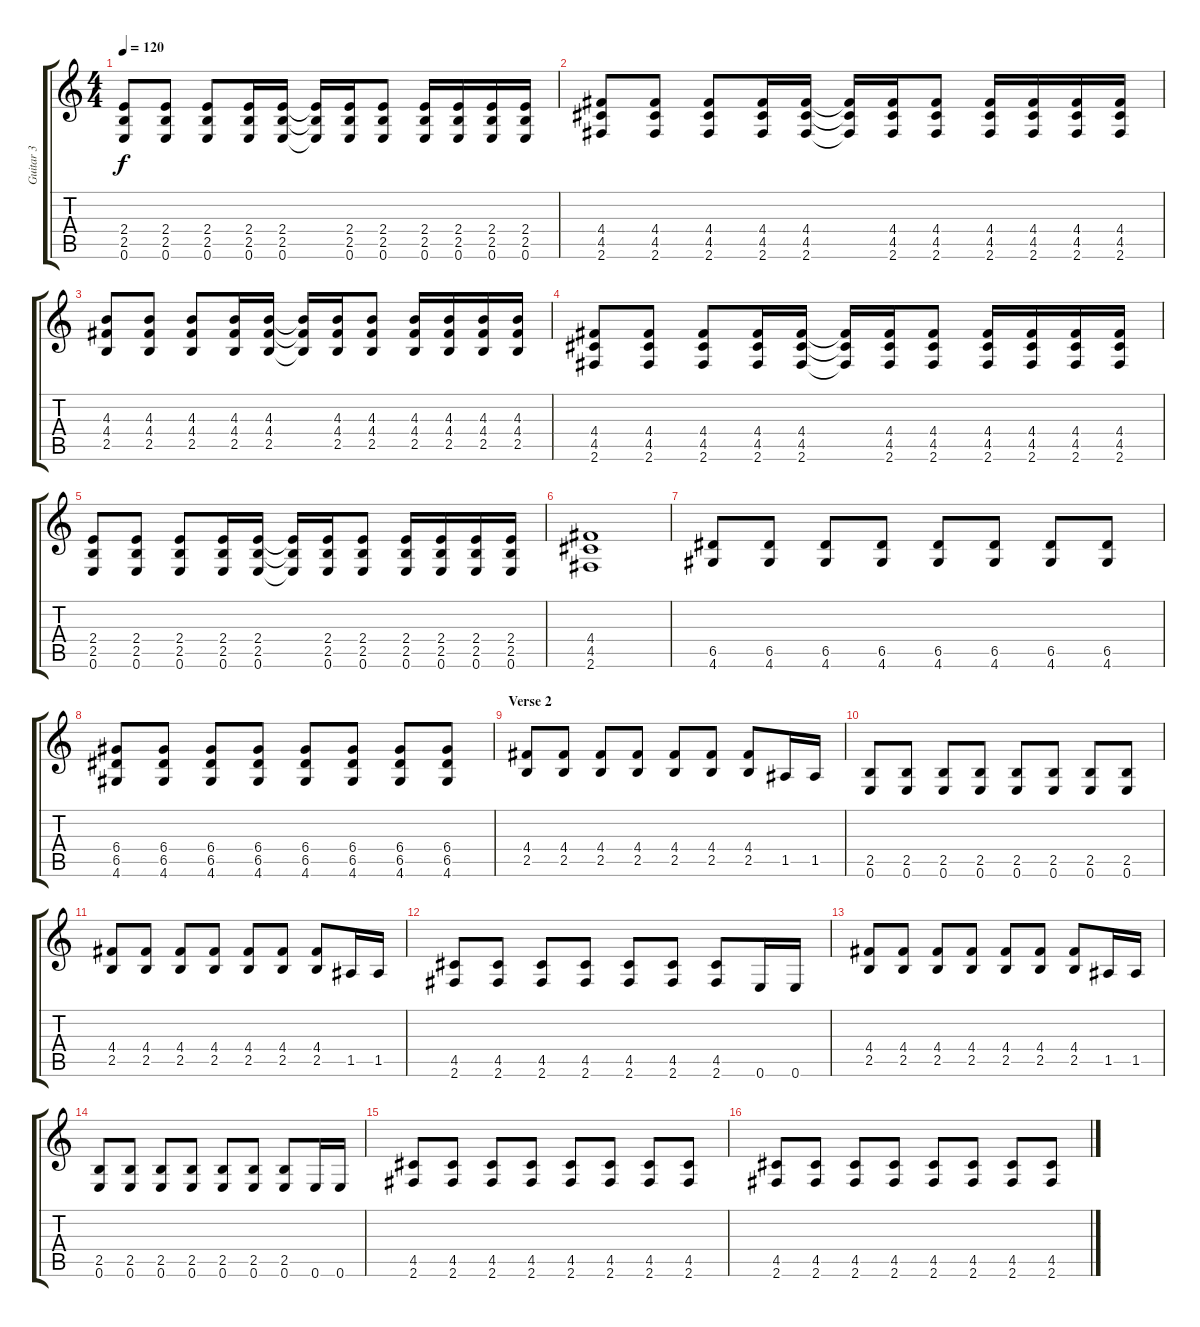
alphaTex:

\track ("Guitar 3" "Guitar 3") {instrument distortionguitar}
\staff {score tabs}
\tuning (E4 B3 G3 D3 A2 E2) {hide}
\ts (4 4)
\tempo 120
\clef g2
\ks c
(2.4 2.5 0.6).8{dy f} (2.4 2.5 0.6).8 (2.4 2.5 0.6).8 (2.4 2.5 0.6).16 (2.4 2.5 0.6).16 (2.4{t} 2.5{t} 0.6{t}).16 (2.4 2.5 0.6).16 (2.4 2.5 0.6).8 (2.4 2.5 0.6).16 (2.4 2.5 0.6).16 (2.4 2.5 0.6).16 (2.4 2.5 0.6).16 |
(4.4 4.5 2.6).8 (4.4 4.5 2.6).8 (4.4 4.5 2.6).8 (4.4 4.5 2.6).16 (4.4 4.5 2.6).16 (4.4{t} 4.5{t} 2.6{t}).16 (4.4 4.5 2.6).16 (4.4 4.5 2.6).8 (4.4 4.5 2.6).16 (4.4 4.5 2.6).16 (4.4 4.5 2.6).16 (4.4 4.5 2.6).16 |
(4.3 4.4 2.5).8 (4.3 4.4 2.5).8 (4.3 4.4 2.5).8 (4.3 4.4 2.5).16 (4.3 4.4 2.5).16 (4.3{t} 4.4{t} 2.5{t}).16 (4.3 4.4 2.5).16 (4.3 4.4 2.5).8 (4.3 4.4 2.5).16 (4.3 4.4 2.5).16 (4.3 4.4 2.5).16 (4.3 4.4 2.5).16 |
(4.4 4.5 2.6).8 (4.4 4.5 2.6).8 (4.4 4.5 2.6).8 (4.4 4.5 2.6).16 (4.4 4.5 2.6).16 (4.4{t} 4.5{t} 2.6{t}).16 (4.4 4.5 2.6).16 (4.4 4.5 2.6).8 (4.4 4.5 2.6).16 (4.4 4.5 2.6).16 (4.4 4.5 2.6).16 (4.4 4.5 2.6).16 |
(2.4 2.5 0.6).8 (2.4 2.5 0.6).8 (2.4 2.5 0.6).8 (2.4 2.5 0.6).16 (2.4 2.5 0.6).16 (2.4{t} 2.5{t} 0.6{t}).16 (2.4 2.5 0.6).16 (2.4 2.5 0.6).8 (2.4 2.5 0.6).16 (2.4 2.5 0.6).16 (2.4 2.5 0.6).16 (2.4 2.5 0.6).16 |
(4.4 4.5 2.6).1 |
(6.5 4.6).8 (6.5 4.6).8 (6.5 4.6).8 (6.5 4.6).8 (6.5 4.6).8 (6.5 4.6).8 (6.5 4.6).8 (6.5 4.6).8 |
(6.4 6.5 4.6).8 (6.4 6.5 4.6).8 (6.4 6.5 4.6).8 (6.4 6.5 4.6).8 (6.4 6.5 4.6).8 (6.4 6.5 4.6).8 (6.4 6.5 4.6).8 (6.4 6.5 4.6).8 |
\section ("" "Verse 2")
(4.4 2.5).8 (4.4 2.5).8 (4.4 2.5).8 (4.4 2.5).8 (4.4 2.5).8 (4.4 2.5).8 (4.4 2.5).8 1.5.16 1.5.16 |
(2.5 0.6).8 (2.5 0.6).8 (2.5 0.6).8 (2.5 0.6).8 (2.5 0.6).8 (2.5 0.6).8 (2.5 0.6).8 (2.5 0.6).8 |
(4.4 2.5).8 (4.4 2.5).8 (4.4 2.5).8 (4.4 2.5).8 (4.4 2.5).8 (4.4 2.5).8 (4.4 2.5).8 1.5.16 1.5.16 |
(4.5 2.6).8 (4.5 2.6).8 (4.5 2.6).8 (4.5 2.6).8 (4.5 2.6).8 (4.5 2.6).8 (4.5 2.6).8 0.6.16 0.6.16 |
(4.4 2.5).8 (4.4 2.5).8 (4.4 2.5).8 (4.4 2.5).8 (4.4 2.5).8 (4.4 2.5).8 (4.4 2.5).8 1.5.16 1.5.16 |
(2.5 0.6).8 (2.5 0.6).8 (2.5 0.6).8 (2.5 0.6).8 (2.5 0.6).8 (2.5 0.6).8 (2.5 0.6).8 0.6.16 0.6.16 |
(4.5 2.6).8 (4.5 2.6).8 (4.5 2.6).8 (4.5 2.6).8 (4.5 2.6).8 (4.5 2.6).8 (4.5 2.6).8 (4.5 2.6).8 |
(4.5 2.6).8 (4.5 2.6).8 (4.5 2.6).8 (4.5 2.6).8 (4.5 2.6).8 (4.5 2.6).8 (4.5 2.6).8 (4.5 2.6).8
